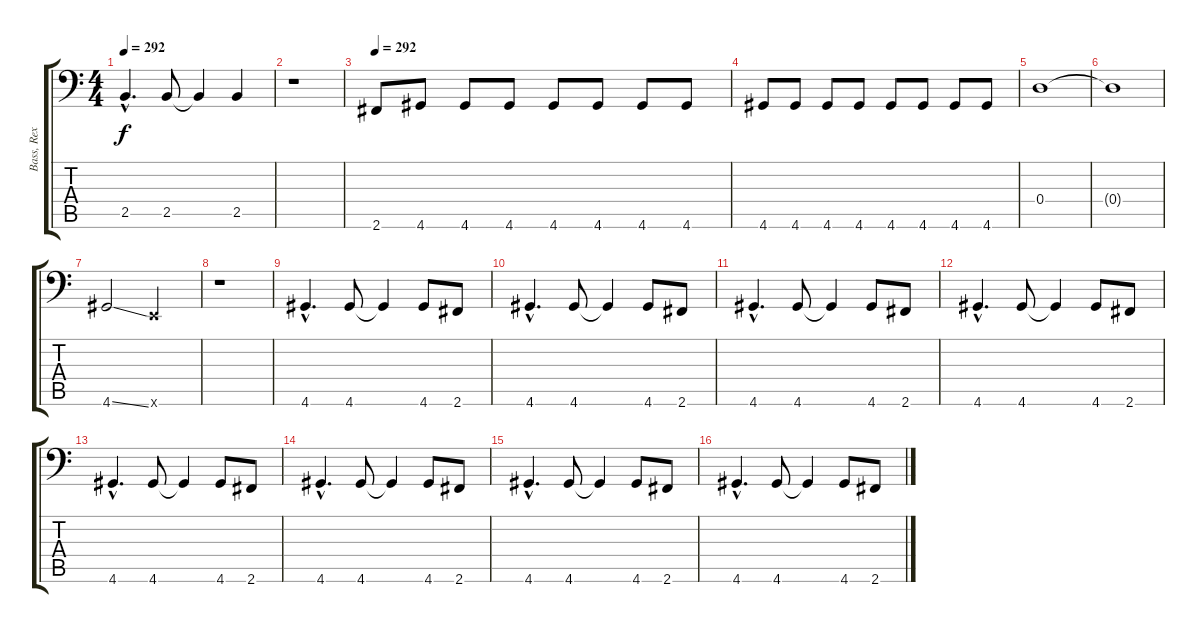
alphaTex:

\track ("Bass, Rex" "Bass, Rex") {instrument electricbasspick}
\staff {score tabs}
\tuning (E3 B2 G2 D2 A1 E1) {hide}
\ts (4 4)
\tempo 292
\clef f4
\ks c
2.5{hac}.4{d dy f} 2.5.8 2.5{t}.4 2.5.4 |
r.1 |
\tempo 292
2.6.8 4.6.8 4.6.8 4.6.8 4.6.8 4.6.8 4.6.8 4.6.8 |
4.6.8 4.6.8 4.6.8 4.6.8 4.6.8 4.6.8 4.6.8 4.6.8 |
0.4.1 |
0.4{t}.1 |
4.6{ss}.2 0.6{x}.2 |
r.1 |
4.6{hac}.4{d} 4.6.8 4.6{t}.4 4.6.8 2.6.8 |
4.6{hac}.4{d} 4.6.8 4.6{t}.4 4.6.8 2.6.8 |
4.6{hac}.4{d} 4.6.8 4.6{t}.4 4.6.8 2.6.8 |
4.6{hac}.4{d} 4.6.8 4.6{t}.4 4.6.8 2.6.8 |
4.6{hac}.4{d} 4.6.8 4.6{t}.4 4.6.8 2.6.8 |
4.6{hac}.4{d} 4.6.8 4.6{t}.4 4.6.8 2.6.8 |
4.6{hac}.4{d} 4.6.8 4.6{t}.4 4.6.8 2.6.8 |
4.6{hac}.4{d} 4.6.8 4.6{t}.4 4.6.8 2.6.8
